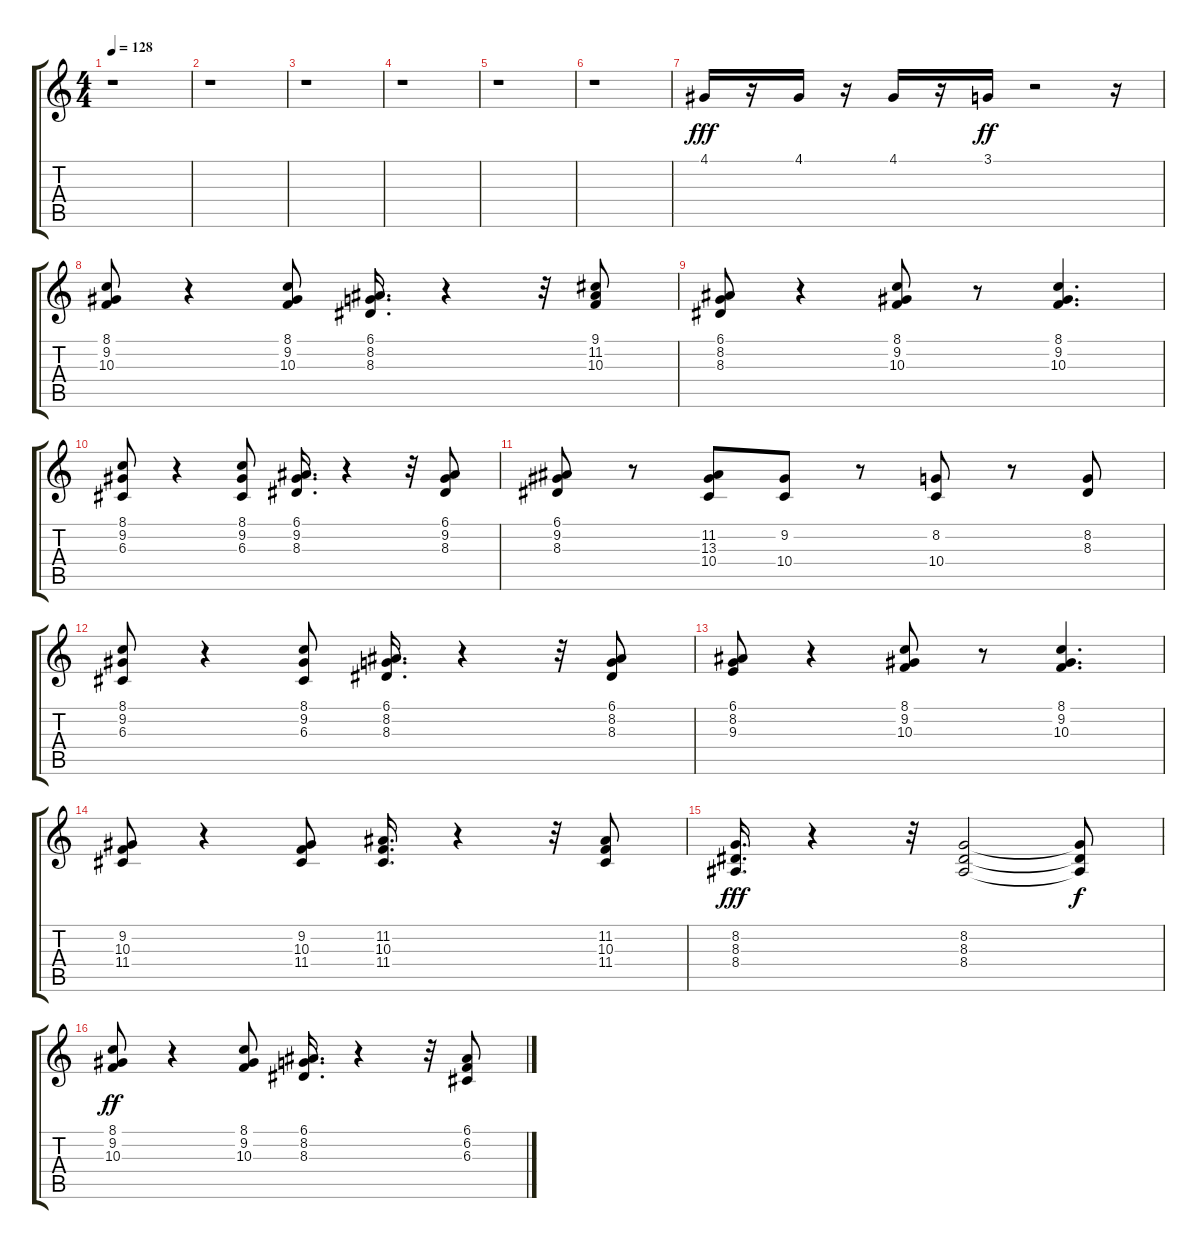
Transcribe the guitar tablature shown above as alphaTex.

\track "" {instrument lead2sawtooth}
\staff {score tabs}
\tuning (E4 B3 G3 D3 A2 E2) {hide}
\ts (4 4)
\tempo 128
\clef g2
\ks c
r.1{dy fff} |
r.1 |
r.1 |
r.1 |
r.1 |
r.1 |
4.1.16 r.16 4.1.16 r.16 4.1.16 r.16 3.1.16{dy ff} r.2 r.16 |
(8.1 9.2 10.3).8 r.4 (8.1 9.2 10.3).8 (6.1 8.2 8.3).16{d} r.4 r.32 (9.1 11.2 10.3).8 |
(6.1 8.2 8.3).8 r.4 (8.1 9.2 10.3).8 r.8 (8.1 9.2 10.3).4{d} |
(8.1 9.2 6.3).8 r.4 (8.1 9.2 6.3).8 (6.1 9.2 8.3).16{d} r.4 r.32 (6.1 9.2 8.3).8 |
(6.1 9.2 8.3).8 r.8 (11.2 13.3 10.4).8 (9.2 10.4).8 r.8 (8.2 10.4).8 r.8 (8.2 8.3).8 |
(8.1 9.2 6.3).8 r.4 (8.1 9.2 6.3).8 (6.1 8.2 8.3).16{d} r.4 r.32 (6.1 8.2 8.3).8 |
(6.1 8.2 9.3).8 r.4 (8.1 9.2 10.3).8 r.8 (8.1 9.2 10.3).4{d} |
(9.2 10.3 11.4).8 r.4 (9.2 10.3 11.4).8 (11.2 10.3 11.4).16{d} r.4 r.32 (11.2 10.3 11.4).8 |
(8.2 8.3 8.4).16{d dy fff} r.4 r.32 (8.2 8.3 8.4).2 (8.2{t} 8.3{t} 8.4{t}).8{dy f} |
(8.1 9.2 10.3).8{dy ff} r.4 (8.1 9.2 10.3).8 (6.1 8.2 8.3).16{d} r.4 r.32 (6.1 6.2 6.3).8
